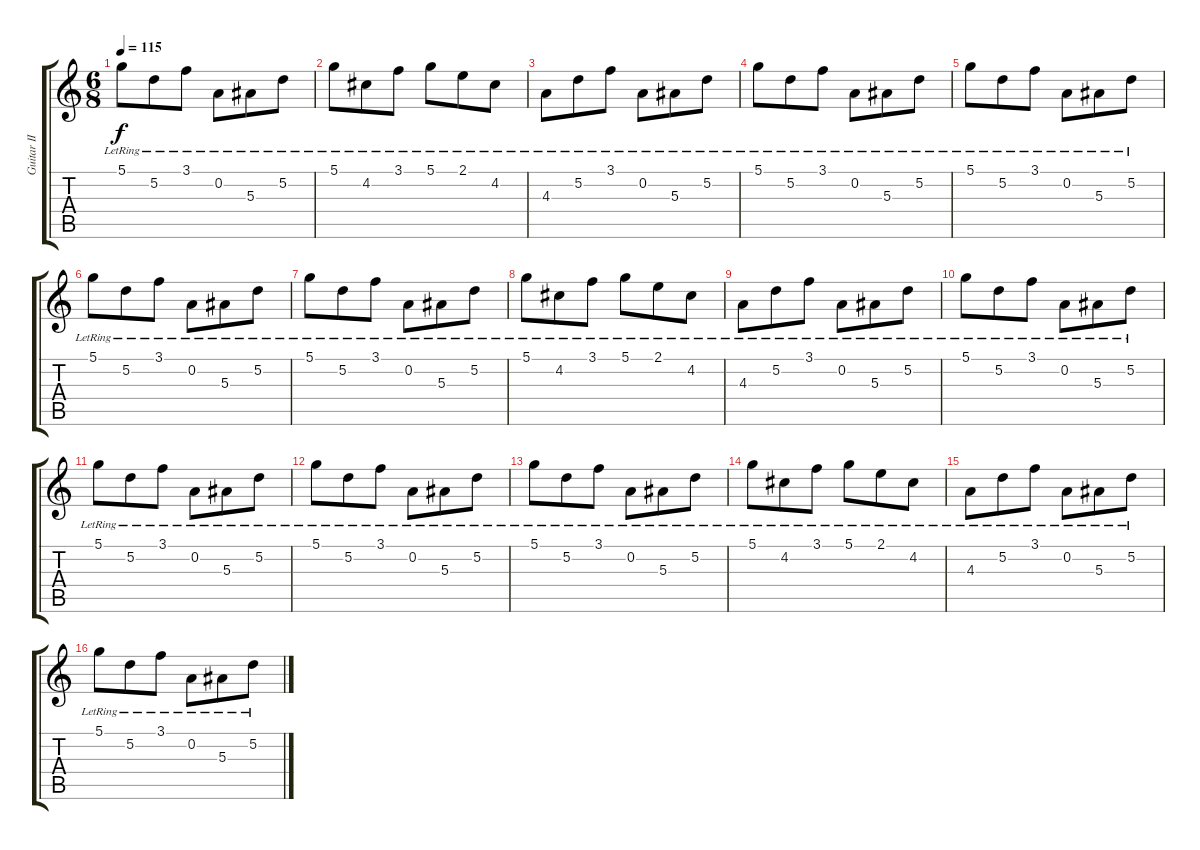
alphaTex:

\track ("Guitar II" "Guitar II") {instrument electricguitarclean}
\staff {score tabs}
\tuning (D4 A3 F3 C3 G2 C2) {hide}
\ts (6 8)
\tempo 115
\clef g2
\ks c
5.1{lr}.8{dy f} 5.2{lr}.8 3.1{lr}.8 0.2{lr}.8 5.3{lr}.8 5.2{lr}.8 |
5.1{lr}.8 4.2{lr}.8 3.1{lr}.8 5.1{lr}.8 2.1{lr}.8 4.2{lr}.8 |
4.3{lr}.8{volume 8 balance 8 instrument electricguitarclean} 5.2{lr}.8 3.1{lr}.8 0.2{lr}.8 5.3{lr}.8 5.2{lr}.8 |
5.1{lr}.8 5.2{lr}.8 3.1{lr}.8 0.2{lr}.8 5.3{lr}.8 5.2{lr}.8 |
5.1{lr}.8 5.2{lr}.8 3.1{lr}.8 0.2{lr}.8 5.3{lr}.8 5.2{lr}.8 |
5.1{lr}.8 5.2{lr}.8 3.1{lr}.8 0.2{lr}.8 5.3{lr}.8 5.2{lr}.8 |
5.1{lr}.8 5.2{lr}.8 3.1{lr}.8 0.2{lr}.8 5.3{lr}.8 5.2{lr}.8 |
5.1{lr}.8 4.2{lr}.8 3.1{lr}.8 5.1{lr}.8 2.1{lr}.8 4.2{lr}.8 |
4.3{lr}.8{volume 8 balance 8 instrument electricguitarclean} 5.2{lr}.8 3.1{lr}.8 0.2{lr}.8 5.3{lr}.8 5.2{lr}.8 |
5.1{lr}.8 5.2{lr}.8 3.1{lr}.8 0.2{lr}.8 5.3{lr}.8 5.2{lr}.8 |
5.1{lr}.8 5.2{lr}.8 3.1{lr}.8 0.2{lr}.8 5.3{lr}.8 5.2{lr}.8 |
5.1{lr}.8 5.2{lr}.8 3.1{lr}.8 0.2{lr}.8 5.3{lr}.8 5.2{lr}.8 |
5.1{lr}.8 5.2{lr}.8 3.1{lr}.8 0.2{lr}.8 5.3{lr}.8 5.2{lr}.8 |
5.1{lr}.8 4.2{lr}.8 3.1{lr}.8 5.1{lr}.8 2.1{lr}.8 4.2{lr}.8 |
4.3{lr}.8{volume 8 balance 8 instrument electricguitarclean} 5.2{lr}.8 3.1{lr}.8 0.2{lr}.8 5.3{lr}.8 5.2{lr}.8 |
5.1{lr}.8 5.2{lr}.8 3.1{lr}.8 0.2{lr}.8 5.3{lr}.8 5.2{lr}.8
